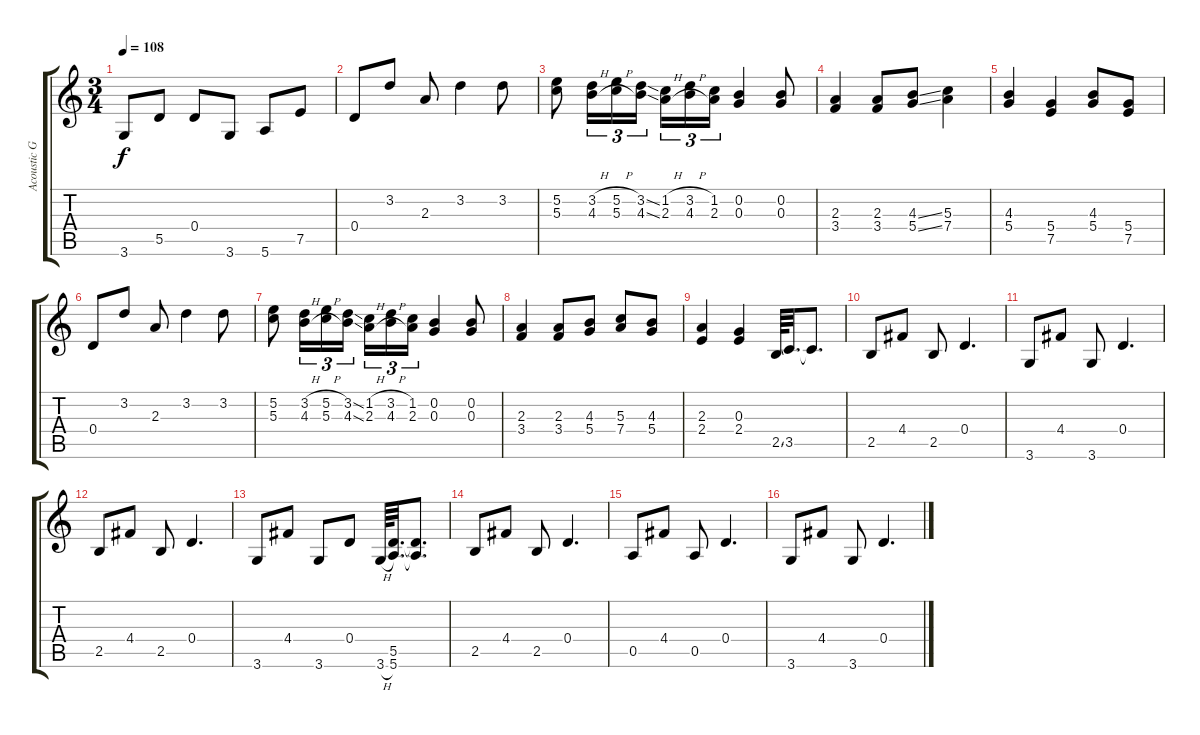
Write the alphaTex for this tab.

\track ("Acoustic Guitar (Guitar 1)" "Acoustic G") {instrument acousticguitarsteel}
\staff {score tabs}
\tuning (E4 B3 G3 D3 A2 E2) {hide}
\ts (3 4)
\tempo 108
\clef g2
\ks c
3.6.8{dy f} 5.5.8 0.4.8 3.6.8 5.6.8 7.5.8 |
0.4.8 3.2.8 2.3.8 3.2.4 3.2.8 |
(5.2 5.3).8 (3.2{h} 4.3{h}).16{tu (3 2)} (5.2{h} 5.3{h}).16{tu (3 2)} (3.2{ss} 4.3{ss}).16{tu (3 2)} (1.2{h} 2.3{h}).16{tu (3 2)} (3.2{h} 4.3{h}).16{tu (3 2)} (1.2 2.3).16{tu (3 2)} (0.2 0.3).4 (0.2 0.3).8 |
(2.3 3.4).4 (2.3 3.4).8 (4.3{ss} 5.4{ss}).8 (5.3 7.4).4 |
(4.3 5.4).4 (5.4 7.5).4 (4.3 5.4).8 (5.4 7.5).8 |
0.4.8 3.2.8 2.3.8 3.2.4 3.2.8 |
(5.2 5.3).8 (3.2{h} 4.3{h}).16{tu (3 2)} (5.2{h} 5.3{h}).16{tu (3 2)} (3.2{ss} 4.3{ss}).16{tu (3 2)} (1.2{h} 2.3{h}).16{tu (3 2)} (3.2{h} 4.3{h}).16{tu (3 2)} (1.2 2.3).16{tu (3 2)} (0.2 0.3).4 (0.2 0.3).8 |
(2.3 3.4).4 (2.3 3.4).8 (4.3 5.4).8 (5.3 7.4).8 (4.3 5.4).8 |
(2.3 2.4).4 (0.3 2.4).4 2.5{ss}.64 3.5.32{d} 3.5{t}.8{d} |
2.5.8 4.4.8 2.5.8 0.4.4{d} |
3.6.8 4.4.8 3.6.8 0.4.4{d} |
2.5.8 4.4.8 2.5.8 0.4.4{d} |
3.6.8 4.4.8 3.6.8 0.4.8 3.6{h}.64 (5.5 5.6).32{d} (5.5{t} 5.6{t}).8{d} |
2.5.8 4.4.8 2.5.8 0.4.4{d} |
0.5.8 4.4.8 0.5.8 0.4.4{d} |
3.6.8 4.4.8 3.6.8 0.4.4{d}
